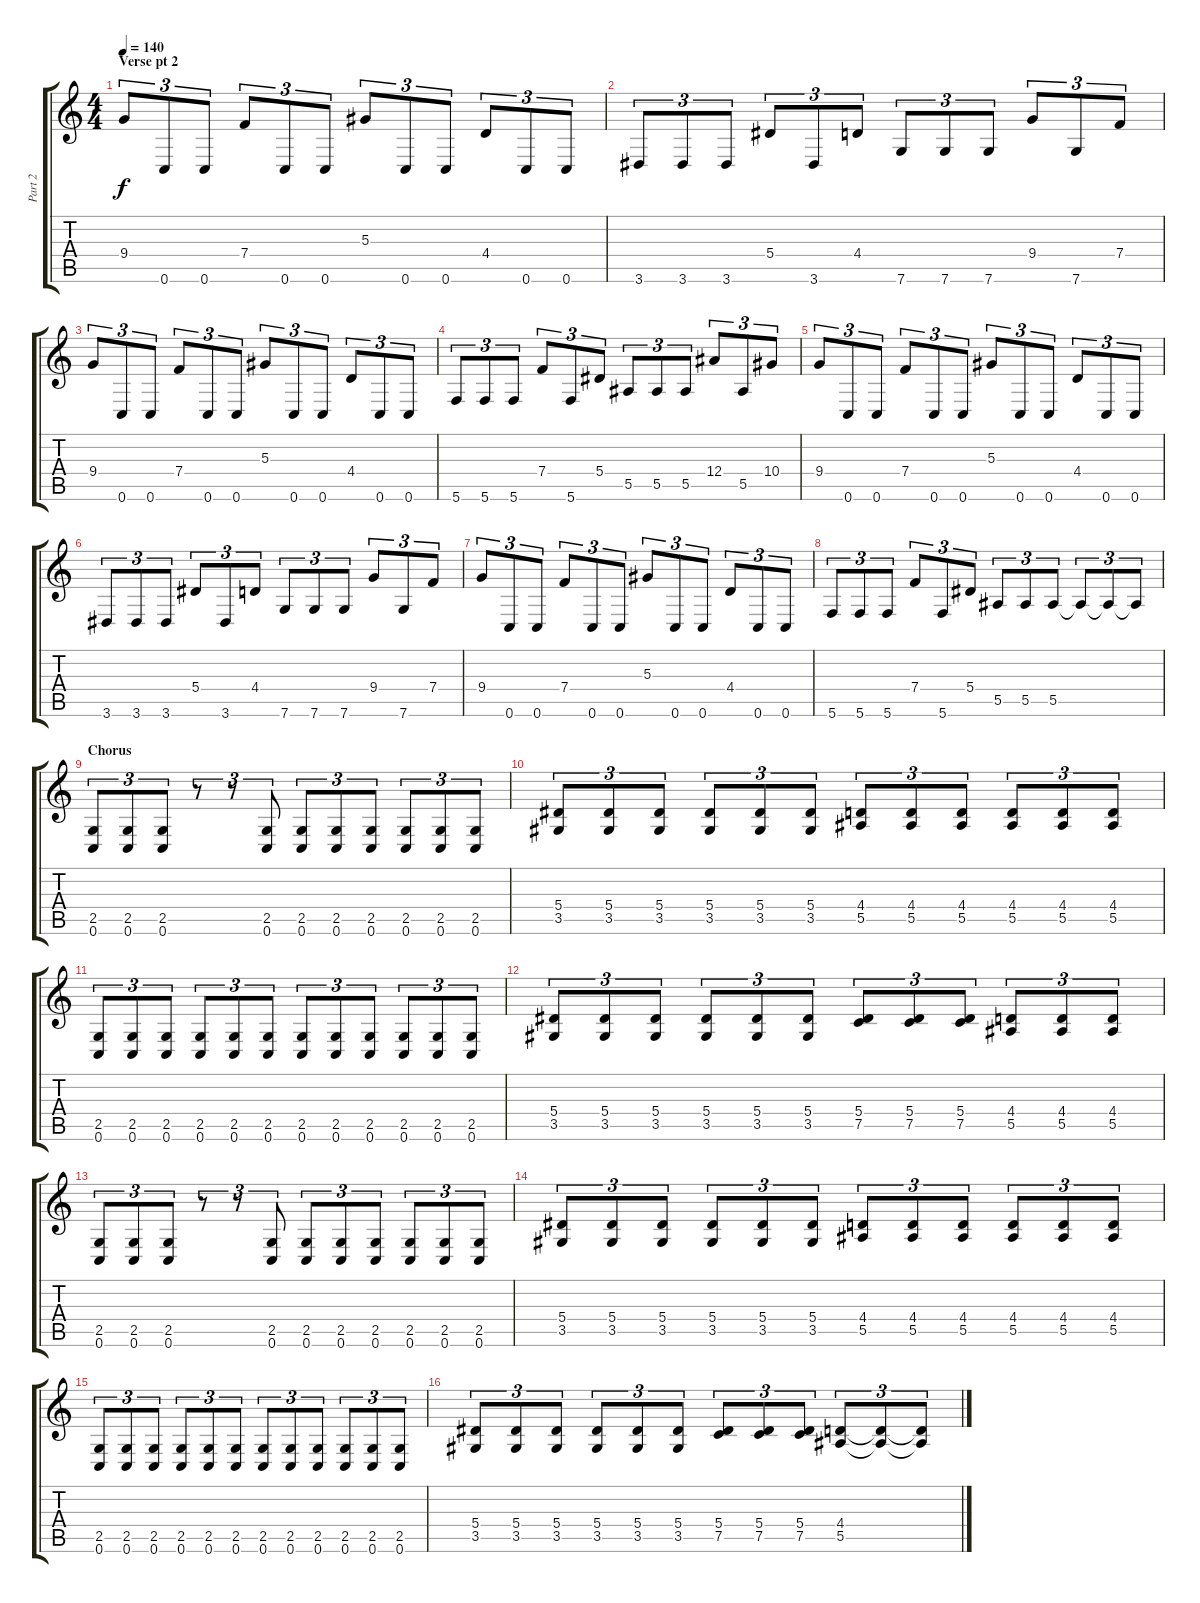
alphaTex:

\track ("Part 2" "Part 2") {instrument distortionguitar}
\staff {score tabs}
\tuning (C4 G3 Eb3 Bb2 F2 C2) {hide}
\ts (4 4)
\section ("" "Verse pt 2")
\tempo 140
\clef g2
\ks c
9.4.8{tu (3 2) dy f} 0.6.8{tu (3 2)} 0.6.8{tu (3 2)} 7.4.8{tu (3 2)} 0.6.8{tu (3 2)} 0.6.8{tu (3 2)} 5.3.8{tu (3 2)} 0.6.8{tu (3 2)} 0.6.8{tu (3 2)} 4.4.8{tu (3 2)} 0.6.8{tu (3 2)} 0.6.8{tu (3 2)} |
3.6.8{tu (3 2)} 3.6.8{tu (3 2)} 3.6.8{tu (3 2)} 5.4.8{tu (3 2)} 3.6.8{tu (3 2)} 4.4.8{tu (3 2)} 7.6.8{tu (3 2)} 7.6.8{tu (3 2)} 7.6.8{tu (3 2)} 9.4.8{tu (3 2)} 7.6.8{tu (3 2)} 7.4.8{tu (3 2)} |
9.4.8{tu (3 2)} 0.6.8{tu (3 2)} 0.6.8{tu (3 2)} 7.4.8{tu (3 2)} 0.6.8{tu (3 2)} 0.6.8{tu (3 2)} 5.3.8{tu (3 2)} 0.6.8{tu (3 2)} 0.6.8{tu (3 2)} 4.4.8{tu (3 2)} 0.6.8{tu (3 2)} 0.6.8{tu (3 2)} |
5.6.8{tu (3 2)} 5.6.8{tu (3 2)} 5.6.8{tu (3 2)} 7.4.8{tu (3 2)} 5.6.8{tu (3 2)} 5.4.8{tu (3 2)} 5.5.8{tu (3 2)} 5.5.8{tu (3 2)} 5.5.8{tu (3 2)} 12.4.8{tu (3 2)} 5.5.8{tu (3 2)} 10.4.8{tu (3 2)} |
9.4.8{tu (3 2)} 0.6.8{tu (3 2)} 0.6.8{tu (3 2)} 7.4.8{tu (3 2)} 0.6.8{tu (3 2)} 0.6.8{tu (3 2)} 5.3.8{tu (3 2)} 0.6.8{tu (3 2)} 0.6.8{tu (3 2)} 4.4.8{tu (3 2)} 0.6.8{tu (3 2)} 0.6.8{tu (3 2)} |
3.6.8{tu (3 2)} 3.6.8{tu (3 2)} 3.6.8{tu (3 2)} 5.4.8{tu (3 2)} 3.6.8{tu (3 2)} 4.4.8{tu (3 2)} 7.6.8{tu (3 2)} 7.6.8{tu (3 2)} 7.6.8{tu (3 2)} 9.4.8{tu (3 2)} 7.6.8{tu (3 2)} 7.4.8{tu (3 2)} |
9.4.8{tu (3 2)} 0.6.8{tu (3 2)} 0.6.8{tu (3 2)} 7.4.8{tu (3 2)} 0.6.8{tu (3 2)} 0.6.8{tu (3 2)} 5.3.8{tu (3 2)} 0.6.8{tu (3 2)} 0.6.8{tu (3 2)} 4.4.8{tu (3 2)} 0.6.8{tu (3 2)} 0.6.8{tu (3 2)} |
5.6.8{tu (3 2)} 5.6.8{tu (3 2)} 5.6.8{tu (3 2)} 7.4.8{tu (3 2)} 5.6.8{tu (3 2)} 5.4.8{tu (3 2)} 5.5.8{tu (3 2)} 5.5.8{tu (3 2)} 5.5.8{tu (3 2)} 5.5{t}.8{tu (3 2)} 5.5{t}.8{tu (3 2)} 5.5{t}.8{tu (3 2)} |
\section ("" "Chorus")
(2.5 0.6).8{tu (3 2)} (2.5 0.6).8{tu (3 2)} (2.5 0.6).8{tu (3 2)} r.8{tu (3 2)} r.8{tu (3 2)} (2.5 0.6).8{tu (3 2)} (2.5 0.6).8{tu (3 2)} (2.5 0.6).8{tu (3 2)} (2.5 0.6).8{tu (3 2)} (2.5 0.6).8{tu (3 2)} (2.5 0.6).8{tu (3 2)} (2.5 0.6).8{tu (3 2)} |
(5.4 3.5).8{tu (3 2)} (5.4 3.5).8{tu (3 2)} (5.4 3.5).8{tu (3 2)} (5.4 3.5).8{tu (3 2)} (5.4 3.5).8{tu (3 2)} (5.4 3.5).8{tu (3 2)} (4.4 5.5).8{tu (3 2)} (4.4 5.5).8{tu (3 2)} (4.4 5.5).8{tu (3 2)} (4.4 5.5).8{tu (3 2)} (4.4 5.5).8{tu (3 2)} (4.4 5.5).8{tu (3 2)} |
(2.5 0.6).8{tu (3 2)} (2.5 0.6).8{tu (3 2)} (2.5 0.6).8{tu (3 2)} (2.5 0.6).8{tu (3 2)} (2.5 0.6).8{tu (3 2)} (2.5 0.6).8{tu (3 2)} (2.5 0.6).8{tu (3 2)} (2.5 0.6).8{tu (3 2)} (2.5 0.6).8{tu (3 2)} (2.5 0.6).8{tu (3 2)} (2.5 0.6).8{tu (3 2)} (2.5 0.6).8{tu (3 2)} |
(5.4 3.5).8{tu (3 2)} (5.4 3.5).8{tu (3 2)} (5.4 3.5).8{tu (3 2)} (5.4 3.5).8{tu (3 2)} (5.4 3.5).8{tu (3 2)} (5.4 3.5).8{tu (3 2)} (5.4 7.5).8{tu (3 2)} (5.4 7.5).8{tu (3 2)} (5.4 7.5).8{tu (3 2)} (4.4 5.5).8{tu (3 2)} (4.4 5.5).8{tu (3 2)} (4.4 5.5).8{tu (3 2)} |
(2.5 0.6).8{tu (3 2)} (2.5 0.6).8{tu (3 2)} (2.5 0.6).8{tu (3 2)} r.8{tu (3 2)} r.8{tu (3 2)} (2.5 0.6).8{tu (3 2)} (2.5 0.6).8{tu (3 2)} (2.5 0.6).8{tu (3 2)} (2.5 0.6).8{tu (3 2)} (2.5 0.6).8{tu (3 2)} (2.5 0.6).8{tu (3 2)} (2.5 0.6).8{tu (3 2)} |
(5.4 3.5).8{tu (3 2)} (5.4 3.5).8{tu (3 2)} (5.4 3.5).8{tu (3 2)} (5.4 3.5).8{tu (3 2)} (5.4 3.5).8{tu (3 2)} (5.4 3.5).8{tu (3 2)} (4.4 5.5).8{tu (3 2)} (4.4 5.5).8{tu (3 2)} (4.4 5.5).8{tu (3 2)} (4.4 5.5).8{tu (3 2)} (4.4 5.5).8{tu (3 2)} (4.4 5.5).8{tu (3 2)} |
(2.5 0.6).8{tu (3 2)} (2.5 0.6).8{tu (3 2)} (2.5 0.6).8{tu (3 2)} (2.5 0.6).8{tu (3 2)} (2.5 0.6).8{tu (3 2)} (2.5 0.6).8{tu (3 2)} (2.5 0.6).8{tu (3 2)} (2.5 0.6).8{tu (3 2)} (2.5 0.6).8{tu (3 2)} (2.5 0.6).8{tu (3 2)} (2.5 0.6).8{tu (3 2)} (2.5 0.6).8{tu (3 2)} |
(5.4 3.5).8{tu (3 2)} (5.4 3.5).8{tu (3 2)} (5.4 3.5).8{tu (3 2)} (5.4 3.5).8{tu (3 2)} (5.4 3.5).8{tu (3 2)} (5.4 3.5).8{tu (3 2)} (5.4 7.5).8{tu (3 2)} (5.4 7.5).8{tu (3 2)} (5.4 7.5).8{tu (3 2)} (4.4 5.5).8{tu (3 2)} (4.4{t} 5.5{t}).8{tu (3 2)} (4.4{t} 5.5{t}).8{tu (3 2)}
